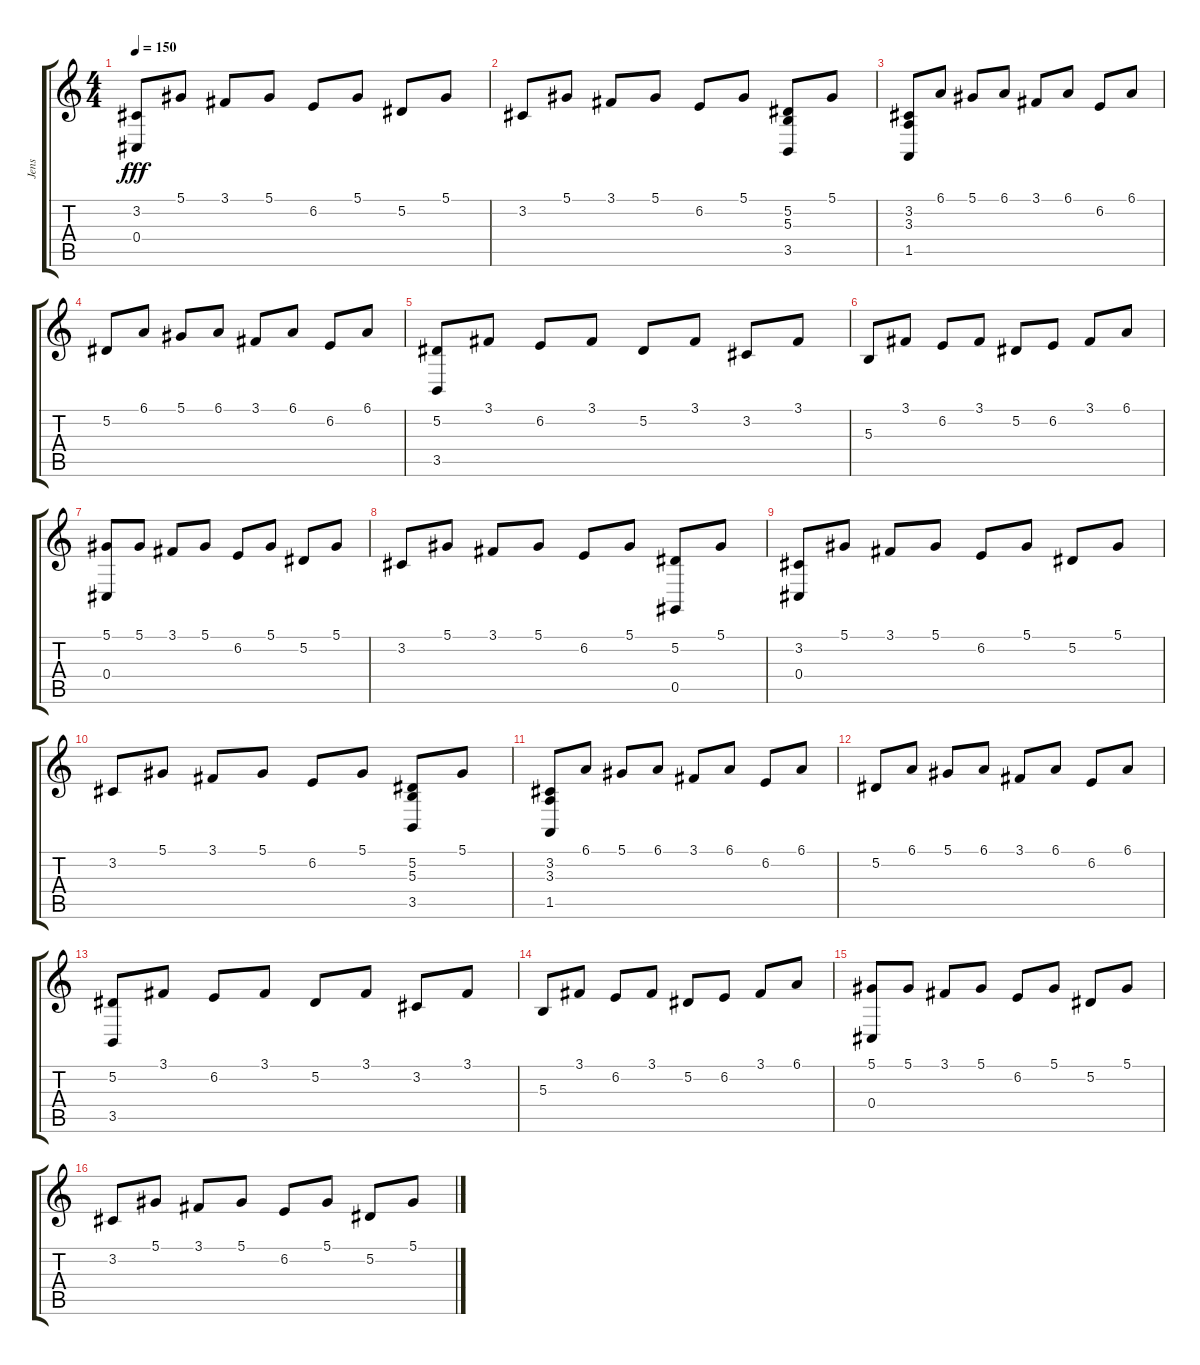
\track ("Jens" "Jens") {instrument harpsichord}
\staff {score tabs}
\tuning (Eb4 Bb3 Gb3 Db3 Ab2 Eb2) {hide}
\ts (4 4)
\tempo 150
\clef g2
\ks c
(3.2 0.4).8{dy fff} 5.1.8 3.1.8 5.1.8 6.2.8 5.1.8 5.2.8 5.1.8 |
3.2.8 5.1.8 3.1.8 5.1.8 6.2.8 5.1.8 (5.2 5.3 3.5).8 5.1.8 |
(3.2 3.3 1.5).8 6.1.8 5.1.8 6.1.8 3.1.8 6.1.8 6.2.8 6.1.8 |
5.2.8 6.1.8 5.1.8 6.1.8 3.1.8 6.1.8 6.2.8 6.1.8 |
(5.2 3.5).8 3.1.8 6.2.8 3.1.8 5.2.8 3.1.8 3.2.8 3.1.8 |
5.3.8 3.1.8 6.2.8 3.1.8 5.2.8 6.2.8 3.1.8 6.1.8 |
(5.1 0.4).8 5.1.8 3.1.8 5.1.8 6.2.8 5.1.8 5.2.8 5.1.8 |
3.2.8 5.1.8 3.1.8 5.1.8 6.2.8 5.1.8 (5.2 0.5).8 5.1.8 |
(3.2 0.4).8 5.1.8 3.1.8 5.1.8 6.2.8 5.1.8 5.2.8 5.1.8 |
3.2.8 5.1.8 3.1.8 5.1.8 6.2.8 5.1.8 (5.2 5.3 3.5).8 5.1.8 |
(3.2 3.3 1.5).8 6.1.8 5.1.8 6.1.8 3.1.8 6.1.8 6.2.8 6.1.8 |
5.2.8 6.1.8 5.1.8 6.1.8 3.1.8 6.1.8 6.2.8 6.1.8 |
(5.2 3.5).8 3.1.8 6.2.8 3.1.8 5.2.8 3.1.8 3.2.8 3.1.8 |
5.3.8 3.1.8 6.2.8 3.1.8 5.2.8 6.2.8 3.1.8 6.1.8 |
(5.1 0.4).8 5.1.8 3.1.8 5.1.8 6.2.8 5.1.8 5.2.8 5.1.8 |
3.2.8 5.1.8 3.1.8 5.1.8 6.2.8 5.1.8 5.2.8 5.1.8
